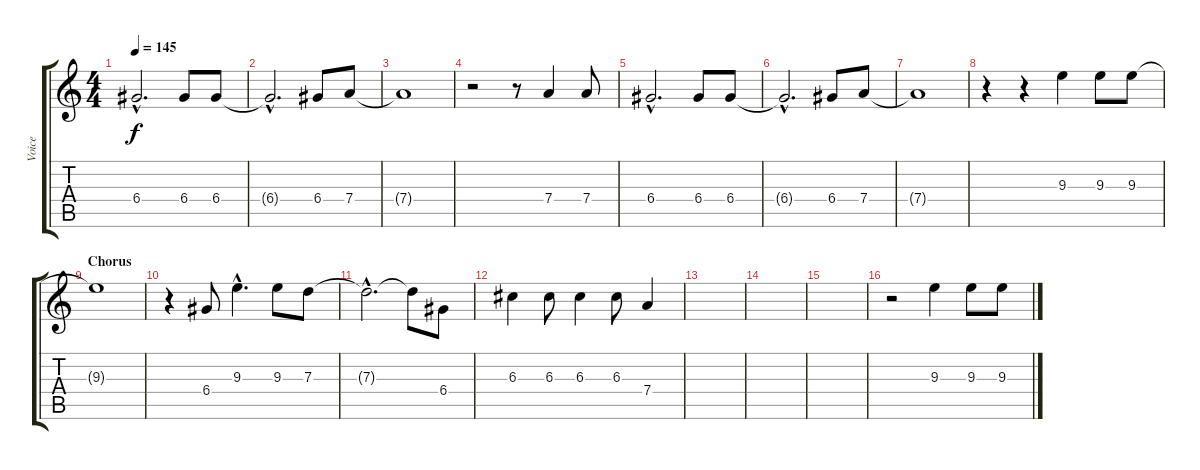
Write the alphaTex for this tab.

\track ("Voice" "Voice") {instrument contrabass}
\staff {score tabs}
\tuning (E4 B3 G3 D3 A2 E2) {hide}
\ts (4 4)
\tempo 145
\clef g2
\ks c
6.4{hac}.2{d dy f} 6.4.8 6.4.8 |
6.4{hac t}.2{d} 6.4.8 7.4.8 |
7.4{t}.1 |
r.2 r.8 7.4.4 7.4.8 |
6.4{hac}.2{d} 6.4.8 6.4.8 |
6.4{hac t}.2{d} 6.4.8 7.4.8 |
7.4{t}.1 |
r.4 r.4 9.3.4 9.3.8 9.3.8 |
\section ("" "Chorus")
9.3{t}.1 |
r.4 6.4.8 9.3{hac}.4{d} 9.3.8 7.3.8 |
7.3{hac t}.2{d} 7.3{t}.8 6.4.8 |
6.3.4 6.3.8 6.3.4 6.3.8 7.4.4 |
|
|
|
r.2 9.3.4 9.3.8 9.3.8
